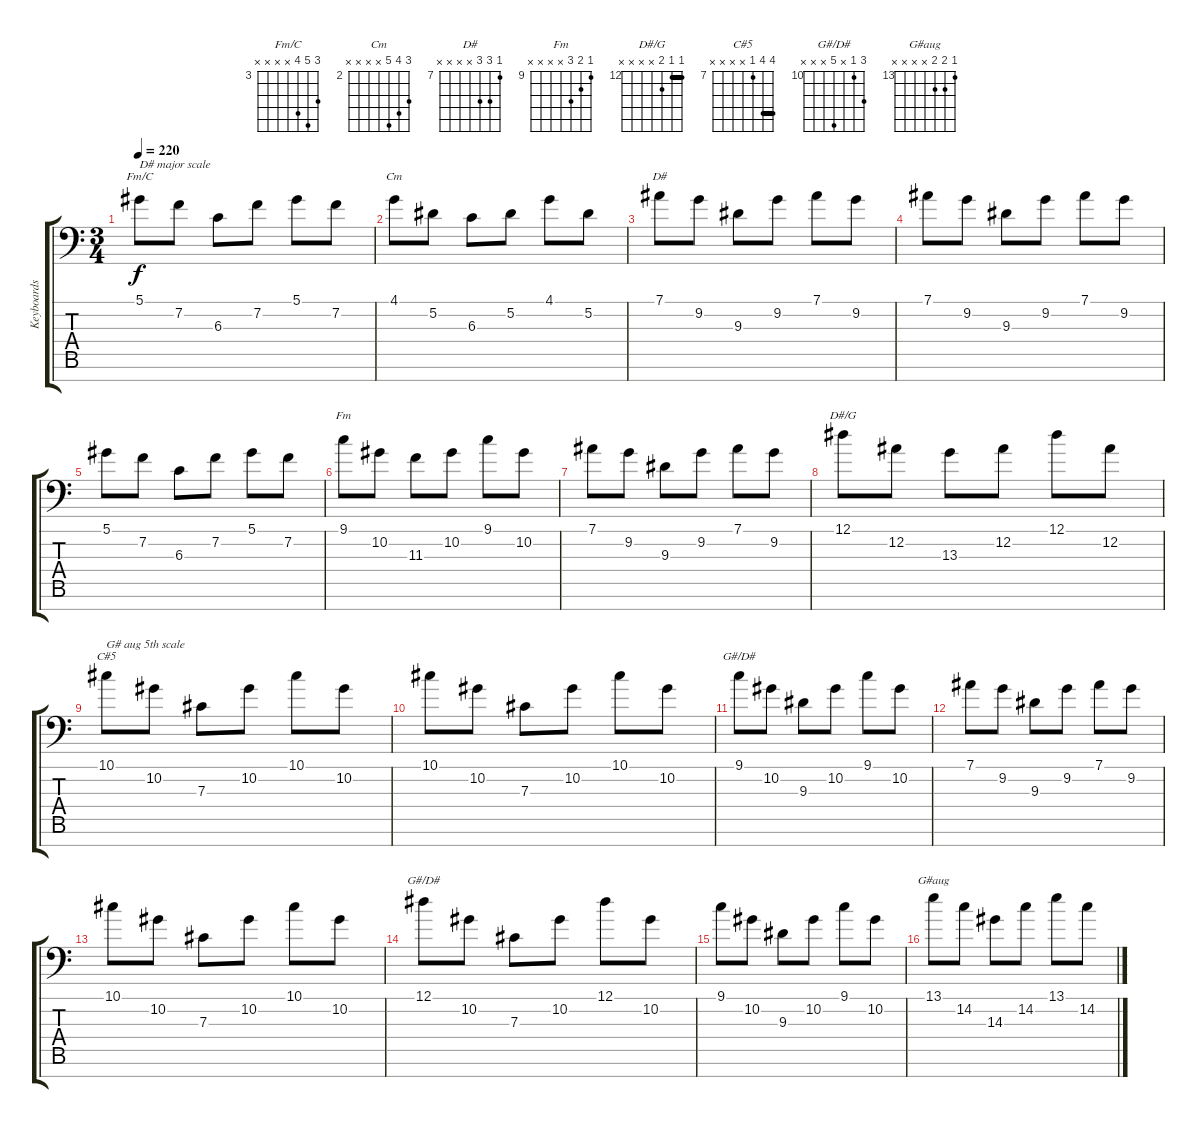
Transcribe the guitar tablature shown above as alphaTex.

\track ("Keyboards" "Keyboards") {instrument harpsichord}
\staff {score tabs}
\tuning (Eb4 Bb3 Gb3 Db3 Ab2 Eb2 Bb1) {hide}
\chord ("Fm/C" 5 7 6 x x x x) {firstfret 3}
\chord ("Cm" 4 5 6 x x x x) {firstfret 2}
\chord ("D#" 7 9 9 x x x x) {firstfret 7}
\chord ("Fm" 9 10 11 x x x x) {firstfret 9}
\chord ("D#/G" 12 12 13 x x x x) {firstfret 12 barre 12}
\chord ("C#5" 10 10 7 x x x x) {firstfret 7 barre 10}
\chord ("G#/D#" 9 10 9 x x x x) {firstfret 9 barre 9}
\chord ("G#/D#" 12 10 x 14 x x x) {firstfret 10}
\chord ("G#aug" 13 14 14 x x x x) {firstfret 13}
\ts (3 4)
\tempo 220
\clef f4
\ks c
5.1.8{ch "Fm/C" txt "D# major scale" dy f} 7.2.8 6.3.8 7.2.8 5.1.8 7.2.8 |
4.1.8{ch "Cm"} 5.2.8 6.3.8 5.2.8 4.1.8 5.2.8 |
7.1.8{ch "D#"} 9.2.8 9.3.8 9.2.8 7.1.8 9.2.8 |
7.1.8 9.2.8 9.3.8 9.2.8 7.1.8 9.2.8 |
5.1.8 7.2.8 6.3.8 7.2.8 5.1.8 7.2.8 |
9.1.8{ch "Fm"} 10.2.8 11.3.8 10.2.8 9.1.8 10.2.8 |
7.1.8 9.2.8 9.3.8 9.2.8 7.1.8 9.2.8 |
12.1.8{ch "D#/G"} 12.2.8 13.3.8 12.2.8 12.1.8 12.2.8 |
10.1.8{ch "C#5" txt "G# aug 5th scale"} 10.2.8 7.3.8 10.2.8 10.1.8 10.2.8 |
10.1.8 10.2.8 7.3.8 10.2.8 10.1.8 10.2.8 |
9.1.8{ch "G#/D#"} 10.2.8 9.3.8 10.2.8 9.1.8 10.2.8 |
7.1.8 9.2.8 9.3.8 9.2.8 7.1.8 9.2.8 |
10.1.8 10.2.8 7.3.8 10.2.8 10.1.8 10.2.8 |
12.1.8{ch "G#/D#"} 10.2.8 7.3.8 10.2.8 12.1.8 10.2.8 |
9.1.8 10.2.8 9.3.8 10.2.8 9.1.8 10.2.8 |
13.1.8{ch "G#aug"} 14.2.8 14.3.8 14.2.8 13.1.8 14.2.8
